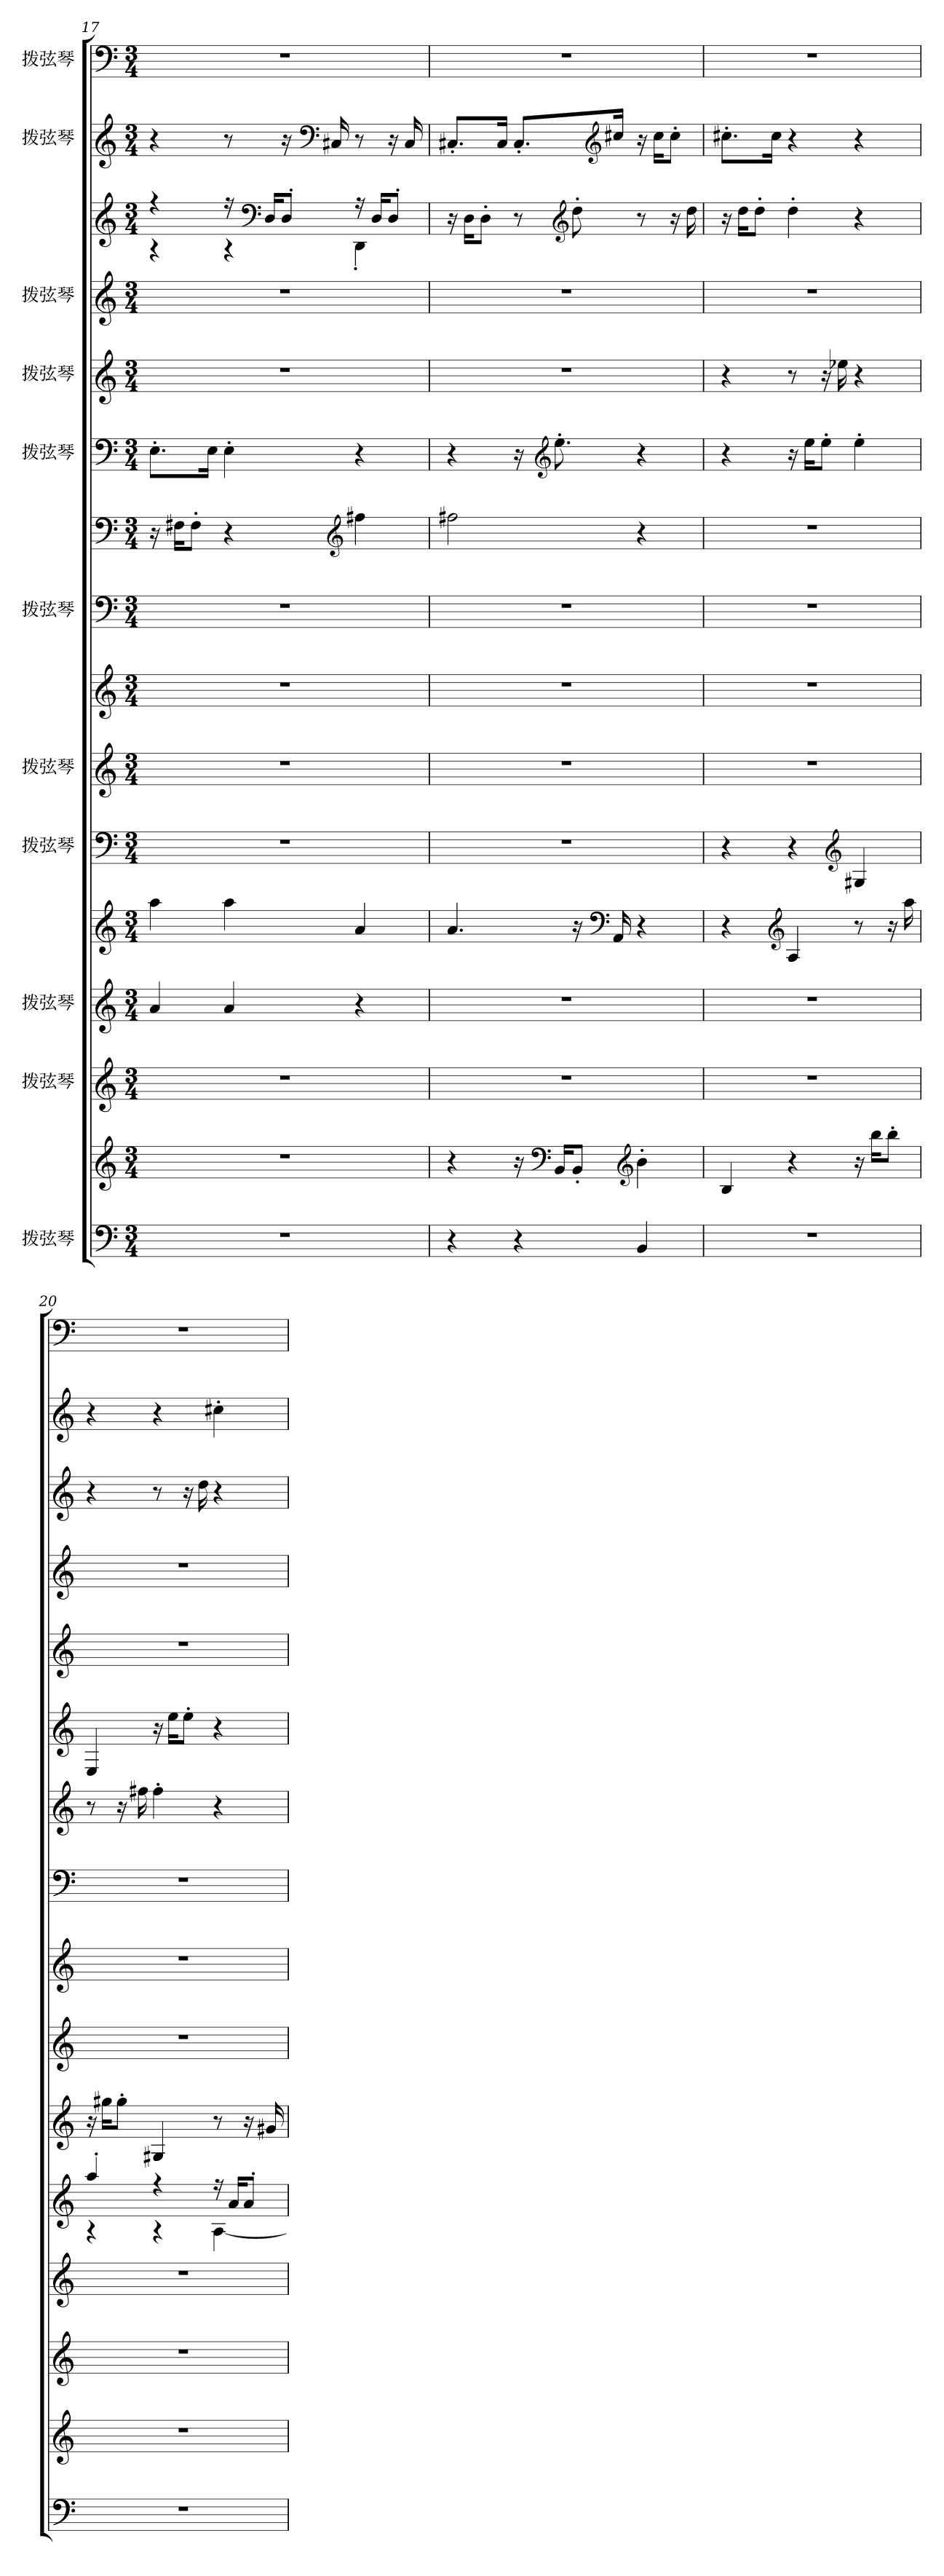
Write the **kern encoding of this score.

**kern	**kern	**kern	**kern	**kern	**kern	**kern	**kern	**kern	**kern	**kern	**kern	**kern	**kern	**kern	**kern
*part11	*part11	*part10	*part9	*part9	*part8	*part7	*part7	*part6	*part6	*part5	*part4	*part3	*part3	*part2	*part1
*staff16	*staff15	*staff14	*staff13	*staff12	*staff11	*staff10	*staff9	*staff8	*staff7	*staff6	*staff5	*staff4	*staff3	*staff2	*staff1
*I"拨弦琴	*	*I"拨弦琴	*I"拨弦琴	*	*I"拨弦琴	*I"拨弦琴	*	*I"拨弦琴	*	*I"拨弦琴	*I"拨弦琴	*I"拨弦琴	*	*I"拨弦琴	*I"拨弦琴
*clefF4	*clefG2	*clefG2	*clefG2	*clefG2	*clefF4	*clefG2	*clefG2	*clefF4	*clefF4	*clefF4	*clefG2	*clefG2	*clefG2	*clefG2	*clefF4
*k[]	*k[]	*k[]	*k[]	*k[]	*k[]	*k[]	*k[]	*k[]	*k[]	*k[]	*k[]	*k[]	*k[]	*k[]	*k[]
*M3/4	*M3/4	*M3/4	*M3/4	*M3/4	*M3/4	*M3/4	*M3/4	*M3/4	*M3/4	*M3/4	*M3/4	*M3/4	*M3/4	*M3/4	*M3/4
=17	=17	=17	=17	=17	=17	=17	=17	=17	=17	=17	=17	=17	=17	=17	=17
*	*	*	*	*	*	*	*	*	*	*	*	*	*^	*	*
2.r	2.r	2.r	4a/	4aa\	2.r	2.r	2.r	2.r	16r	8.E'\L	2.r	2.r	4r	4r	4r	2.r
.	.	.	.	.	.	.	.	.	16F#X\KL	.	.	.	.	.	.	.
.	.	.	.	.	.	.	.	.	8F#'\J	.	.	.	.	.	.	.
.	.	.	.	.	.	.	.	.	.	16E\Jk	.	.	.	.	.	.
.	.	.	4a/	4aa\	.	.	.	.	4r	4E'\	.	.	16r	4r	8r	.
*	*	*	*	*	*	*	*	*	*	*	*	*	*clefF4	*	*	*
.	.	.	.	.	.	.	.	.	.	.	.	.	16D/KL	.	.	.
.	.	.	.	.	.	.	.	.	.	.	.	.	8D'/J	.	16r	.
*	*	*	*	*	*	*	*	*	*	*	*	*	*	*	*clefF4	*
.	.	.	.	.	.	.	.	.	.	.	.	.	.	.	16C#X/	.
*	*	*	*	*	*	*	*	*	*clefG2	*	*	*	*	*	*	*
.	.	.	4r	4a/	.	.	.	.	4ff#X\	4r	.	.	16r	4DD'\	8r	.
.	.	.	.	.	.	.	.	.	.	.	.	.	16D/KL	.	.	.
.	.	.	.	.	.	.	.	.	.	.	.	.	8D'/J	.	16r	.
.	.	.	.	.	.	.	.	.	.	.	.	.	.	.	16C#/	.
*	*	*	*	*	*	*	*	*	*	*	*	*	*v	*v	*	*
!!LO:PB:g=z
=18	=18	=18	=18	=18	=18	=18	=18	=18	=18	=18	=18	=18	=18	=18	=18
4r	4r	2.r	2.r	4.a/	2.r	2.r	2.r	2.r	2ff#X\	4r	2.r	2.r	16r	8.C#X'/L	2.r
.	.	.	.	.	.	.	.	.	.	.	.	.	16D\KL	.	.
.	.	.	.	.	.	.	.	.	.	.	.	.	8D'\J	.	.
.	.	.	.	.	.	.	.	.	.	.	.	.	.	16C#/Jk	.
4r	16r	.	.	.	.	.	.	.	.	16r	.	.	8r	8.C#'/L	.
*	*clefF4	*	*	*	*	*	*	*	*	*clefG2	*	*	*	*	*
.	16BB/KL	.	.	.	.	.	.	.	.	8.ee'\	.	.	.	.	.
*	*	*	*	*	*	*	*	*	*	*	*	*	*clefG2	*	*
.	8BB'/J	.	.	16r	.	.	.	.	.	.	.	.	8dd'\	.	.
*	*	*	*	*clefF4	*	*	*	*	*	*	*	*	*	*clefG2	*
.	.	.	.	16AA/	.	.	.	.	.	.	.	.	.	16cc#X/Jk	.
*	*clefG2	*	*	*	*	*	*	*	*	*	*	*	*	*	*
4BB/	4b'\	.	.	4r	.	.	.	.	4r	4r	.	.	8r	16r	.
.	.	.	.	.	.	.	.	.	.	.	.	.	.	16cc#\KL	.
.	.	.	.	.	.	.	.	.	.	.	.	.	16r	8cc#'\J	.
.	.	.	.	.	.	.	.	.	.	.	.	.	16dd\	.	.
=19	=19	=19	=19	=19	=19	=19	=19	=19	=19	=19	=19	=19	=19	=19	=19
2.r	4B/	2.r	2.r	4r	4r	2.r	2.r	2.r	2.r	4r	4r	2.r	16r	8.cc#X'\L	2.r
.	.	.	.	.	.	.	.	.	.	.	.	.	16dd\KL	.	.
.	.	.	.	.	.	.	.	.	.	.	.	.	8dd'\J	.	.
.	.	.	.	.	.	.	.	.	.	.	.	.	.	16cc#\Jk	.
*	*	*	*	*clefG2	*	*	*	*	*	*	*	*	*	*	*
.	4r	.	.	4A/	4r	.	.	.	.	16r	8r	.	4dd'\	4r	.
.	.	.	.	.	.	.	.	.	.	16ee\KL	.	.	.	.	.
.	.	.	.	.	.	.	.	.	.	8ee'\J	16r	.	.	.	.
.	.	.	.	.	.	.	.	.	.	.	16ee-X\	.	.	.	.
*	*	*	*	*	*clefG2	*	*	*	*	*	*	*	*	*	*
.	16r	.	.	8r	4G#X/	.	.	.	.	4ee'\	4r	.	4r	4r	.
.	16bb\KL	.	.	.	.	.	.	.	.	.	.	.	.	.	.
.	8bb'\J	.	.	16r	.	.	.	.	.	.	.	.	.	.	.
.	.	.	.	16aa\	.	.	.	.	.	.	.	.	.	.	.
!!LO:PB:g=z
=20	=20	=20	=20	=20	=20	=20	=20	=20	=20	=20	=20	=20	=20	=20	=20
*	*	*	*	*^	*	*	*	*	*	*	*	*	*	*	*
2.r	2.r	2.r	2.r	4aa'/	4r	16r	2.r	2.r	2.r	8r	4E/	2.r	2.r	4r	4r	2.r
.	.	.	.	.	.	16gg#X\KL	.	.	.	.	.	.	.	.	.	.
.	.	.	.	.	.	8gg#'\J	.	.	.	16r	.	.	.	.	.	.
.	.	.	.	.	.	.	.	.	.	16ff#X\	.	.	.	.	.	.
.	.	.	.	4r	4r	4G#X/	.	.	.	4ff#'\	16r	.	.	8r	4r	.
.	.	.	.	.	.	.	.	.	.	.	16ee\KL	.	.	.	.	.
.	.	.	.	.	.	.	.	.	.	.	8ee'\J	.	.	16r	.	.
.	.	.	.	.	.	.	.	.	.	.	.	.	.	16dd\	.	.
.	.	.	.	16r	[4A\	8r	.	.	.	4r	4r	.	.	4r	4cc#X'\	.
.	.	.	.	16a/KL	.	.	.	.	.	.	.	.	.	.	.	.
.	.	.	.	8a'/J	.	16r	.	.	.	.	.	.	.	.	.	.
.	.	.	.	.	.	16g#X/	.	.	.	.	.	.	.	.	.	.
*	*	*	*	*v	*v	*	*	*	*	*	*	*	*	*	*	*
=	=	=	=	=	=	=	=	=	=	=	=	=	=	=	=
*-	*-	*-	*-	*-	*-	*-	*-	*-	*-	*-	*-	*-	*-	*-	*-
